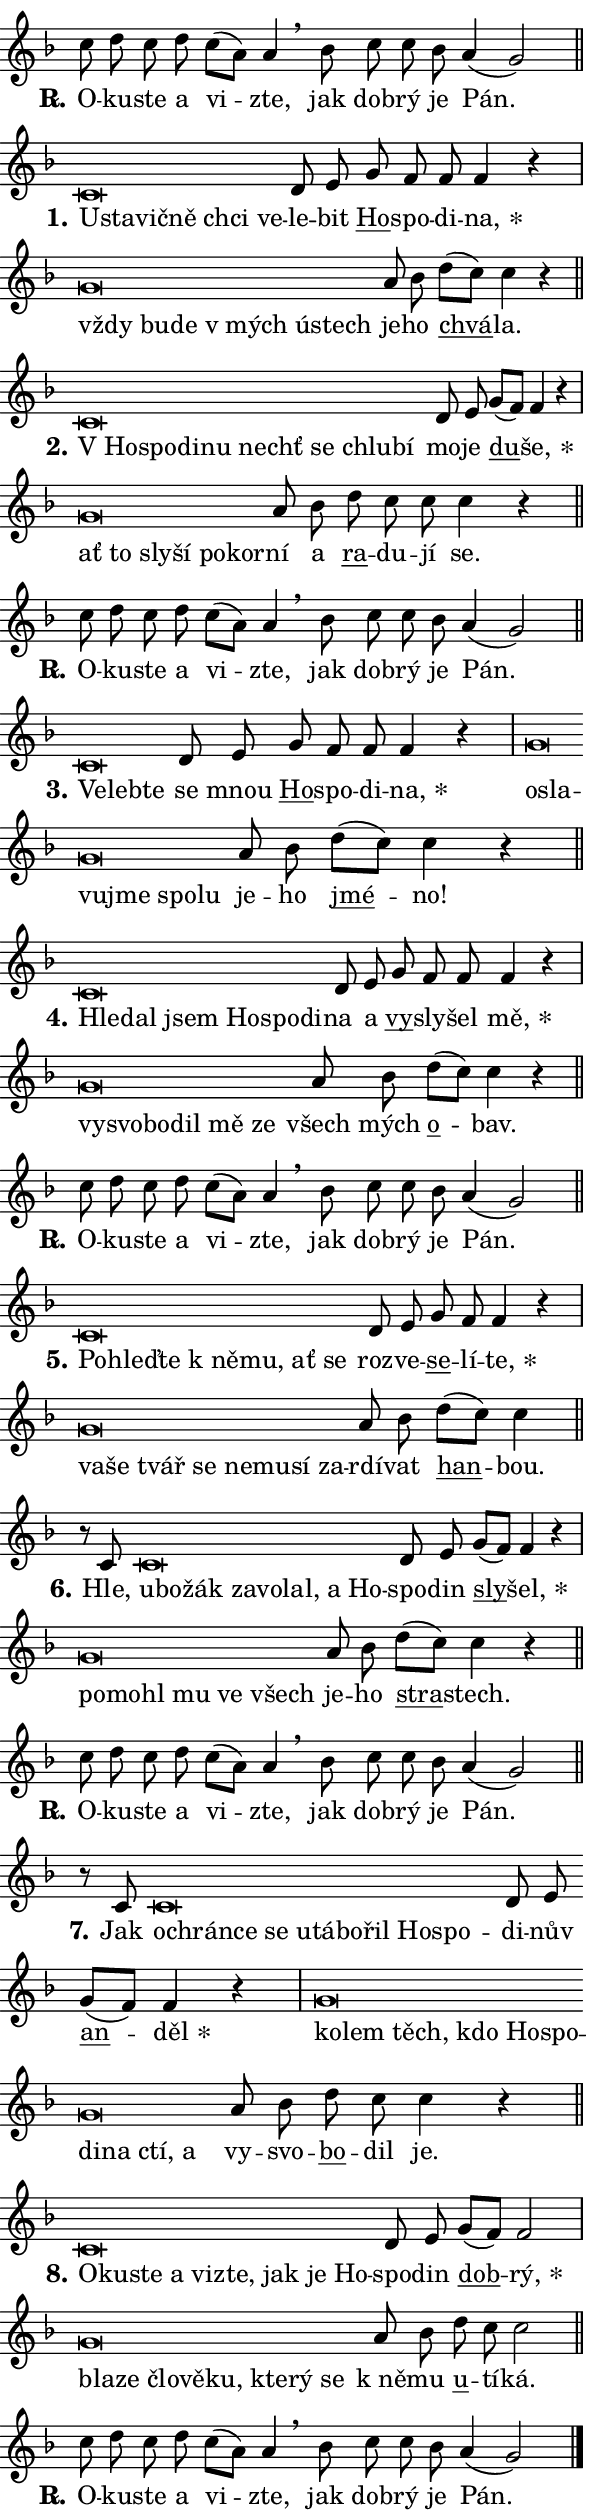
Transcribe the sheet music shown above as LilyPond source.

\version "2.24.0"
\header { tagline = "" }
\paper {
  indent = 0\cm
  top-margin = 0\cm
  right-margin = 0.13\cm % to fit lyric hyphens
  bottom-margin = 0\cm
  left-margin = 0\cm
  paper-width = 10\cm
  page-breaking = #ly:one-page-breaking
  system-system-spacing.basic-distance = #11
  score-system-spacing.basic-distance = #11
  ragged-last = ##f
}


%% Author: Thomas Morley
%% https://lists.gnu.org/archive/html/lilypond-user/2020-05/msg00002.html
#(define (line-position grob)
"Returns position of @var[grob} in current system:
   @code{'start}, if at first time-step
   @code{'end}, if at last time-step
   @code{'middle} otherwise
"
  (let* ((col (ly:item-get-column grob))
         (ln (ly:grob-object col 'left-neighbor))
         (rn (ly:grob-object col 'right-neighbor))
         (col-to-check-left (if (ly:grob? ln) ln col))
         (col-to-check-right (if (ly:grob? rn) rn col))
         (break-dir-left
           (and
             (ly:grob-property col-to-check-left 'non-musical #f)
             (ly:item-break-dir col-to-check-left)))
         (break-dir-right
           (and
             (ly:grob-property col-to-check-right 'non-musical #f)
             (ly:item-break-dir col-to-check-right))))
        (cond ((eqv? 1 break-dir-left) 'start)
              ((eqv? -1 break-dir-right) 'end)
              (else 'middle))))

#(define (tranparent-at-line-position vctor)
  (lambda (grob)
  "Relying on @code{line-position} select the relevant enry from @var{vctor}.
Used to determine transparency,"
    (case (line-position grob)
      ((end) (not (vector-ref vctor 0)))
      ((middle) (not (vector-ref vctor 1)))
      ((start) (not (vector-ref vctor 2))))))

noteHeadBreakVisibility =
#(define-music-function (break-visibility)(vector?)
"Makes @code{NoteHead}s transparent relying on @var{break-visibility}"
#{
  \override NoteHead.transparent =
    #(tranparent-at-line-position break-visibility)
#})

#(define delete-ledgers-for-transparent-note-heads
  (lambda (grob)
    "Reads whether a @code{NoteHead} is transparent.
If so this @code{NoteHead} is removed from @code{'note-heads} from
@var{grob}, which is supposed to be @code{LedgerLineSpanner}.
As a result ledgers are not printed for this @code{NoteHead}"
    (let* ((nhds-array (ly:grob-object grob 'note-heads))
           (nhds-list
             (if (ly:grob-array? nhds-array)
                 (ly:grob-array->list nhds-array)
                 '()))
           ;; Relies on the transparent-property being done before
           ;; Staff.LedgerLineSpanner.after-line-breaking is executed.
           ;; This is fragile ...
           (to-keep
             (remove
               (lambda (nhd)
                 (ly:grob-property nhd 'transparent #f))
               nhds-list)))
      ;; TODO find a better method to iterate over grob-arrays, similiar
      ;; to filter/remove etc for lists
      ;; For now rebuilt from scratch
      (set! (ly:grob-object grob 'note-heads)  '())
      (for-each
        (lambda (nhd)
          (ly:pointer-group-interface::add-grob grob 'note-heads nhd))
        to-keep))))

squashNotes = {
  \override NoteHead.X-extent = #'(-0.2 . 0.2)
  \override NoteHead.Y-extent = #'(-0.75 . 0)
  \override NoteHead.stencil =
    #(lambda (grob)
       (let ((pos (ly:grob-property grob 'staff-position)))
         (begin
           (if (< pos -7) (display "ERROR: Lower brevis then expected\n") (display ""))
           (if (<= pos -6) ly:text-interface::print ly:note-head::print))))
}
unSquashNotes = {
  \revert NoteHead.X-extent
  \revert NoteHead.Y-extent
  \revert NoteHead.stencil
}

hideNotes = \noteHeadBreakVisibility #begin-of-line-visible
unHideNotes = \noteHeadBreakVisibility #all-visible

% work-around for resetting accidentals
% https://lilypond.org/doc/v2.23/Documentation/notation/displaying-rhythms#unmetered-music
cadenzaMeasure = {
  \cadenzaOff
  \partial 1024 s1024
  \cadenzaOn
}

#(define-markup-command (accent layout props text) (markup?)
  "Underline accented syllable"
  (interpret-markup layout props
    #{\markup \override #'(offset . 4.3) \underline { #text }#}))

responsum = \markup \concat {
  "R" \hspace #-1.05 \path #0.1 #'((moveto 0 0.07) (lineto 0.9 0.8)) \hspace #0.05 "."
}

spaceSize = #0.6828661417322834 % exact space size for TeX Gyre Schola

\layout {
  \context {
    \Staff
    \remove "Time_signature_engraver"
    \override LedgerLineSpanner.after-line-breaking = #delete-ledgers-for-transparent-note-heads
  }
  \context {
    \Lyrics {
      \override LyricSpace.minimum-distance = \spaceSize
      \override LyricText.font-name = #"TeX Gyre Schola"
      \override LyricText.font-size = 1
      \override StanzaNumber.font-name = #"TeX Gyre Schola Bold"
      \override StanzaNumber.font-size = 1
    }
  }
  \context {
    \Score 
    \override NoteHead.text =
      #(lambda (grob) 
        (let ((pos (ly:grob-property grob 'staff-position)))
          #{\markup {
            \combine
              \halign #-0.55 \raise #(if (= pos -6) 0 0.5) \override #'(thickness . 2) \draw-line #'(3.2 . 0)
              \musicglyph "noteheads.sM1"
          }#}))
  }
}

% magnetic-lyrics.ily
%
%   written by
%     Jean Abou Samra <jean@abou-samra.fr>
%     Werner Lemberg <wl@gnu.org>
%
%   adapted by
%     Jiri Hon <jiri.hon@gmail.com>
%
% Version 2022-Apr-15

% https://www.mail-archive.com/lilypond-user@gnu.org/msg149350.html

#(define (Left_hyphen_pointer_engraver context)
   "Collect syllable-hyphen-syllable occurrences in lyrics and store
them in properties.  This engraver only looks to the left.  For
example, if the lyrics input is @code{foo -- bar}, it does the
following.

@itemize @bullet
@item
Set the @code{text} property of the @code{LyricHyphen} grob between
@q{foo} and @q{bar} to @code{foo}.

@item
Set the @code{left-hyphen} property of the @code{LyricText} grob with
text @q{foo} to the @code{LyricHyphen} grob between @q{foo} and
@q{bar}.
@end itemize

Use this auxiliary engraver in combination with the
@code{lyric-@/text::@/apply-@/magnetic-@/offset!} hook."
   (let ((hyphen #f)
         (text #f))
     (make-engraver
      (acknowledgers
       ((lyric-syllable-interface engraver grob source-engraver)
        (set! text grob)))
      (end-acknowledgers
       ((lyric-hyphen-interface engraver grob source-engraver)
        ;(when (not (grob::has-interface grob 'lyric-space-interface))
          (set! hyphen grob)));)
      ((stop-translation-timestep engraver)
       (when (and text hyphen)
         (ly:grob-set-object! text 'left-hyphen hyphen))
       (set! text #f)
       (set! hyphen #f)))))

#(define (lyric-text::apply-magnetic-offset! grob)
   "If the space between two syllables is less than the value in
property @code{LyricText@/.details@/.squash-threshold}, move the right
syllable to the left so that it gets concatenated with the left
syllable.

Use this function as a hook for
@code{LyricText@/.after-@/line-@/breaking} if the
@code{Left_@/hyphen_@/pointer_@/engraver} is active."
   (let ((hyphen (ly:grob-object grob 'left-hyphen #f)))
     (when hyphen
       (let ((left-text (ly:spanner-bound hyphen LEFT)))
         (when (grob::has-interface left-text 'lyric-syllable-interface)
           (let* ((common (ly:grob-common-refpoint grob left-text X))
                  (this-x-ext (ly:grob-extent grob common X))
                  (left-x-ext
                   (begin
                     ;; Trigger magnetism for left-text.
                     (ly:grob-property left-text 'after-line-breaking)
                     (ly:grob-extent left-text common X)))
                  ;; `delta` is the gap width between two syllables.
                  (delta (- (interval-start this-x-ext)
                            (interval-end left-x-ext)))
                  (details (ly:grob-property grob 'details))
                  (threshold (assoc-get 'squash-threshold details 0.2)))
             (when (< delta threshold)
               (let* (;; We have to manipulate the input text so that
                      ;; ligatures crossing syllable boundaries are not
                      ;; disabled.  For languages based on the Latin
                      ;; script this is essentially a beautification.
                      ;; However, for non-Western scripts it can be a
                      ;; necessity.
                      (lt (ly:grob-property left-text 'text))
                      (rt (ly:grob-property grob 'text))
                      (is-space (grob::has-interface hyphen 'lyric-space-interface))
                      (space (if is-space " " ""))
                      (extra-delta (if is-space spaceSize 0))
                      ;; Append new syllable.
                      (ltrt-space (if (and (string? lt) (string? rt))
                                (string-append lt space rt)
                                (make-concat-markup (list lt space rt))))
                      ;; Right-align `ltrt` to the right side.
                      (ltrt-space-markup (grob-interpret-markup
                               grob
                               (make-translate-markup
                                (cons (interval-length this-x-ext) 0)
                                (make-right-align-markup ltrt-space)))))
                 (begin
                   ;; Don't print `left-text`.
                   (ly:grob-set-property! left-text 'stencil #f)
                   ;; Set text and stencil (which holds all collected
                   ;; syllables so far) and shift it to the left.
                   (ly:grob-set-property! grob 'text ltrt-space)
                   (ly:grob-set-property! grob 'stencil ltrt-space-markup)
                   (ly:grob-translate-axis! grob (- (- delta extra-delta)) X))))))))))


#(define (lyric-hyphen::displace-bounds-first grob)
   ;; Make very sure this callback isn't triggered too early.
   (let ((left (ly:spanner-bound grob LEFT))
         (right (ly:spanner-bound grob RIGHT)))
     (ly:grob-property left 'after-line-breaking)
     (ly:grob-property right 'after-line-breaking)
     (ly:lyric-hyphen::print grob)))

squashThreshold = #0.4

\layout {
  \context {
    \Lyrics
    \consists #Left_hyphen_pointer_engraver
    \override LyricText.after-line-breaking =
      #lyric-text::apply-magnetic-offset!
    \override LyricHyphen.stencil = #lyric-hyphen::displace-bounds-first
    \override LyricText.details.squash-threshold = \squashThreshold
    \override LyricHyphen.minimum-distance = 0
    \override LyricHyphen.minimum-length = \squashThreshold
  }
}

squashText = \override LyricText.details.squash-threshold = 9999
unSquashText = \override LyricText.details.squash-threshold = \squashThreshold

leftText = \override LyricText.self-alignment-X = #LEFT
unLeftText = \revert LyricText.self-alignment-X

starOffset = #(lambda (grob) 
                (let ((x_offset (ly:self-alignment-interface::aligned-on-x-parent grob)))
                  (if (= x_offset 0) 0 (+ x_offset 1.2))))

star = #(define-music-function (syllable)(string?)
"Append star separator at the end of a syllable"
#{
  \once \override LyricText.X-offset = #starOffset
  \lyricmode { \markup {
    #syllable
    \override #'((font-name . "TeX Gyre Schola Bold")) \hspace #0.2 \lower #0.65 \larger "*"
  } }
#})

starAccent = #(define-music-function (syllable)(string?)
"Append star separator at the end of a syllable and make accent"
#{
  \once \override LyricText.X-offset = #starOffset
  \lyricmode { \markup {
    \accent #syllable
    \override #'((font-name . "TeX Gyre Schola Bold")) \hspace #0.2 \lower #0.65 \larger "*"
  } }
#})

breath = #(define-music-function (syllable)(string?)
"Append breathing indicator at the end of a syllable"
#{
  \lyricmode { \markup { #syllable "+" } }
#})

optionalBreath = #(define-music-function (syllable)(string?)
"Append optional breathing indicator at the end of a syllable"
#{
  \lyricmode { \markup { #syllable "(+)" } }
#})


\score {
    <<
        \new Voice = "melody" { \cadenzaOn \key f \major \relative { c''8 d c d c[( a)] a4 \breathe \bar "" bes8 c c bes a4( g2) \cadenzaMeasure \bar "||" \break } }
        \new Lyrics \lyricsto "melody" { \lyricmode { \set stanza = \responsum
O -- ku -- ste a vi -- zte, jak dob -- rý je Pán. } }
    >>
    \layout {}
}

\score {
    <<
        \new Voice = "melody" { \cadenzaOn \key f \major \relative { \squashNotes c'\breve*1/16 \hideNotes \breve*1/16 \bar "" \breve*1/16 \bar "" \breve*1/16 \bar "" \breve*1/16 \breve*1/16 \bar "" \unHideNotes \unSquashNotes d8 e \bar "" g f f f4 r \cadenzaMeasure \bar "|" \squashNotes g\breve*1/16 \hideNotes \breve*1/16 \bar "" \breve*1/16 \bar "" \breve*1/16 \bar "" \breve*1/16 \breve*1/16 \bar "" \unHideNotes \unSquashNotes a8 bes \bar "" d[( c)] c4 r \cadenzaMeasure \bar "||" \break } }
        \new Lyrics \lyricsto "melody" { \lyricmode { \set stanza = "1."
\leftText U -- \squashText sta -- vič -- ně chci ve -- \unLeftText \unSquashText le -- bit \markup \accent Ho -- spo -- di -- \star na, \leftText vždy \squashText bu -- de "v mých" ú -- stech \unLeftText \unSquashText je -- ho \markup \accent chvá -- la. } }
    >>
    \layout {}
}

\score {
    <<
        \new Voice = "melody" { \cadenzaOn \key f \major \relative { \squashNotes c'\breve*1/16 \hideNotes \breve*1/16 \bar "" \breve*1/16 \bar "" \breve*1/16 \bar "" \breve*1/16 \bar "" \breve*1/16 \bar "" \breve*1/16 \breve*1/16 \bar "" \unHideNotes \unSquashNotes d8 e \bar "" g[( f)] f4 r \cadenzaMeasure \bar "|" \squashNotes g\breve*1/16 \hideNotes \breve*1/16 \bar "" \breve*1/16 \bar "" \breve*1/16 \bar "" \breve*1/16 \breve*1/16 \bar "" \unHideNotes \unSquashNotes a8 bes \bar "" d c c c4 r \cadenzaMeasure \bar "||" \break } }
        \new Lyrics \lyricsto "melody" { \lyricmode { \set stanza = "2."
\leftText "V Ho" -- \squashText spo -- di -- nu nechť se chlu -- bí \unLeftText \unSquashText mo -- je \markup \accent du -- \star še, \leftText ať \squashText to sly -- ší po -- kor -- \unLeftText \unSquashText ní a \markup \accent ra -- du -- jí se. } }
    >>
    \layout {}
}

\score {
    <<
        \new Voice = "melody" { \cadenzaOn \key f \major \relative { c''8 d c d c[( a)] a4 \breathe \bar "" bes8 c c bes a4( g2) \cadenzaMeasure \bar "||" \break } }
        \new Lyrics \lyricsto "melody" { \lyricmode { \set stanza = \responsum
O -- ku -- ste a vi -- zte, jak dob -- rý je Pán. } }
    >>
    \layout {}
}

\score {
    <<
        \new Voice = "melody" { \cadenzaOn \key f \major \relative { \squashNotes c'\breve*1/16 \hideNotes \breve*1/16 \breve*1/16 \bar "" \unHideNotes \unSquashNotes d8 e \bar "" g f f f4 r \cadenzaMeasure \bar "|" \squashNotes g\breve*1/16 \hideNotes \breve*1/16 \bar "" \breve*1/16 \bar "" \breve*1/16 \bar "" \breve*1/16 \breve*1/16 \bar "" \unHideNotes \unSquashNotes a8 bes \bar "" d[( c)] c4 r \cadenzaMeasure \bar "||" \break } }
        \new Lyrics \lyricsto "melody" { \lyricmode { \set stanza = "3."
\leftText Ve -- \squashText leb -- te \unLeftText \unSquashText se mnou \markup \accent Ho -- spo -- di -- \star na, \leftText o -- \squashText sla -- vu -- jme spo -- lu \unLeftText \unSquashText je -- ho \markup \accent jmé -- no! } }
    >>
    \layout {}
}

\score {
    <<
        \new Voice = "melody" { \cadenzaOn \key f \major \relative { \squashNotes c'\breve*1/16 \hideNotes \breve*1/16 \bar "" \breve*1/16 \bar "" \breve*1/16 \bar "" \breve*1/16 \breve*1/16 \bar "" \unHideNotes \unSquashNotes d8 e \bar "" g f f f4 r \cadenzaMeasure \bar "|" \squashNotes g\breve*1/16 \hideNotes \breve*1/16 \bar "" \breve*1/16 \bar "" \breve*1/16 \bar "" \breve*1/16 \breve*1/16 \bar "" \unHideNotes \unSquashNotes a8 bes \bar "" d[( c)] c4 r \cadenzaMeasure \bar "||" \break } }
        \new Lyrics \lyricsto "melody" { \lyricmode { \set stanza = "4."
\leftText Hle -- \squashText dal jsem Ho -- spo -- di -- \unLeftText \unSquashText na a \markup \accent vy -- sly -- šel \star mě, \leftText vy -- \squashText svo -- bo -- dil mě ze \unLeftText \unSquashText všech mých \markup \accent o -- bav. } }
    >>
    \layout {}
}

\score {
    <<
        \new Voice = "melody" { \cadenzaOn \key f \major \relative { c''8 d c d c[( a)] a4 \breathe \bar "" bes8 c c bes a4( g2) \cadenzaMeasure \bar "||" \break } }
        \new Lyrics \lyricsto "melody" { \lyricmode { \set stanza = \responsum
O -- ku -- ste a vi -- zte, jak dob -- rý je Pán. } }
    >>
    \layout {}
}

\score {
    <<
        \new Voice = "melody" { \cadenzaOn \key f \major \relative { \squashNotes c'\breve*1/16 \hideNotes \breve*1/16 \bar "" \breve*1/16 \bar "" \breve*1/16 \bar "" \breve*1/16 \bar "" \breve*1/16 \breve*1/16 \bar "" \unHideNotes \unSquashNotes d8 e \bar "" g f f4 r \cadenzaMeasure \bar "|" \squashNotes g\breve*1/16 \hideNotes \breve*1/16 \bar "" \breve*1/16 \bar "" \breve*1/16 \bar "" \breve*1/16 \bar "" \breve*1/16 \bar "" \breve*1/16 \breve*1/16 \bar "" \unHideNotes \unSquashNotes a8 bes \bar "" d[( c)] c4 \cadenzaMeasure \bar "||" \break } }
        \new Lyrics \lyricsto "melody" { \lyricmode { \set stanza = "5."
\leftText Po -- \squashText hleď -- te "k ně" -- mu, ať se \unLeftText \unSquashText roz -- ve -- \markup \accent se -- lí -- \star te, \leftText va -- \squashText še tvář se ne -- mu -- sí za -- \unLeftText \unSquashText rdí -- vat \markup \accent han -- bou. } }
    >>
    \layout {}
}

\score {
    <<
        \new Voice = "melody" { \cadenzaOn \key f \major \relative { r8 c'8 \squashNotes c\breve*1/16 \hideNotes \breve*1/16 \bar "" \breve*1/16 \bar "" \breve*1/16 \bar "" \breve*1/16 \bar "" \breve*1/16 \bar "" \breve*1/16 \breve*1/16 \bar "" \unHideNotes \unSquashNotes d8 e \bar "" g[( f)] f4 r \cadenzaMeasure \bar "|" \squashNotes g\breve*1/16 \hideNotes \breve*1/16 \bar "" \breve*1/16 \bar "" \breve*1/16 \bar "" \breve*1/16 \breve*1/16 \bar "" \unHideNotes \unSquashNotes a8 bes \bar "" d[( c)] c4 r \cadenzaMeasure \bar "||" \break } }
        \new Lyrics \lyricsto "melody" { \lyricmode { \set stanza = "6."
Hle, \leftText u -- \squashText bo -- žák za -- vo -- lal, a Ho -- \unLeftText \unSquashText spo -- din \markup \accent sly -- \star šel, \leftText po -- \squashText mo -- hl mu ve všech \unLeftText \unSquashText je -- ho \markup \accent stra -- stech. } }
    >>
    \layout {}
}

\score {
    <<
        \new Voice = "melody" { \cadenzaOn \key f \major \relative { c''8 d c d c[( a)] a4 \breathe \bar "" bes8 c c bes a4( g2) \cadenzaMeasure \bar "||" \break } }
        \new Lyrics \lyricsto "melody" { \lyricmode { \set stanza = \responsum
O -- ku -- ste a vi -- zte, jak dob -- rý je Pán. } }
    >>
    \layout {}
}

\score {
    <<
        \new Voice = "melody" { \cadenzaOn \key f \major \relative { r8 c'8 \squashNotes c\breve*1/16 \hideNotes \breve*1/16 \bar "" \breve*1/16 \bar "" \breve*1/16 \bar "" \breve*1/16 \bar "" \breve*1/16 \bar "" \breve*1/16 \bar "" \breve*1/16 \bar "" \breve*1/16 \breve*1/16 \bar "" \unHideNotes \unSquashNotes d8 e \bar "" g[( f)] f4 r \cadenzaMeasure \bar "|" \squashNotes g\breve*1/16 \hideNotes \breve*1/16 \bar "" \breve*1/16 \bar "" \breve*1/16 \bar "" \breve*1/16 \bar "" \breve*1/16 \bar "" \breve*1/16 \bar "" \breve*1/16 \bar "" \breve*1/16 \breve*1/16 \bar "" \unHideNotes \unSquashNotes a8 bes \bar "" d c c4 r \cadenzaMeasure \bar "||" \break } }
        \new Lyrics \lyricsto "melody" { \lyricmode { \set stanza = "7."
Jak \leftText o -- \squashText chrán -- ce se u -- tá -- bo -- řil Ho -- spo -- \unLeftText \unSquashText di -- nův \markup \accent an -- \star děl \leftText ko -- \squashText lem těch, kdo Ho -- spo -- di -- na ctí, a \unLeftText \unSquashText vy -- svo -- \markup \accent bo -- dil je. } }
    >>
    \layout {}
}

\score {
    <<
        \new Voice = "melody" { \cadenzaOn \key f \major \relative { \squashNotes c'\breve*1/16 \hideNotes \breve*1/16 \bar "" \breve*1/16 \bar "" \breve*1/16 \bar "" \breve*1/16 \bar "" \breve*1/16 \bar "" \breve*1/16 \bar "" \breve*1/16 \breve*1/16 \bar "" \unHideNotes \unSquashNotes d8 e \bar "" g[( f)] f2 \cadenzaMeasure \bar "|" \squashNotes g\breve*1/16 \hideNotes \breve*1/16 \bar "" \breve*1/16 \bar "" \breve*1/16 \bar "" \breve*1/16 \bar "" \breve*1/16 \bar "" \breve*1/16 \breve*1/16 \bar "" \unHideNotes \unSquashNotes a8 bes \bar "" d c c2 \cadenzaMeasure \bar "||" \break } }
        \new Lyrics \lyricsto "melody" { \lyricmode { \set stanza = "8."
\leftText O -- \squashText ku -- ste a vi -- zte, jak je Ho -- \unLeftText \unSquashText spo -- din \markup \accent dob -- \star rý, \leftText bla -- \squashText ze člo -- vě -- ku, kte -- rý se \unLeftText \unSquashText "k ně" -- mu \markup \accent u -- tí -- ká. } }
    >>
    \layout {}
}

\score {
    <<
        \new Voice = "melody" { \cadenzaOn \key f \major \relative { c''8 d c d c[( a)] a4 \breathe \bar "" bes8 c c bes a4( g2) \cadenzaMeasure \bar "||" \break } \bar "|." }
        \new Lyrics \lyricsto "melody" { \lyricmode { \set stanza = \responsum
O -- ku -- ste a vi -- zte, jak dob -- rý je Pán. } }
    >>
    \layout {}
}
